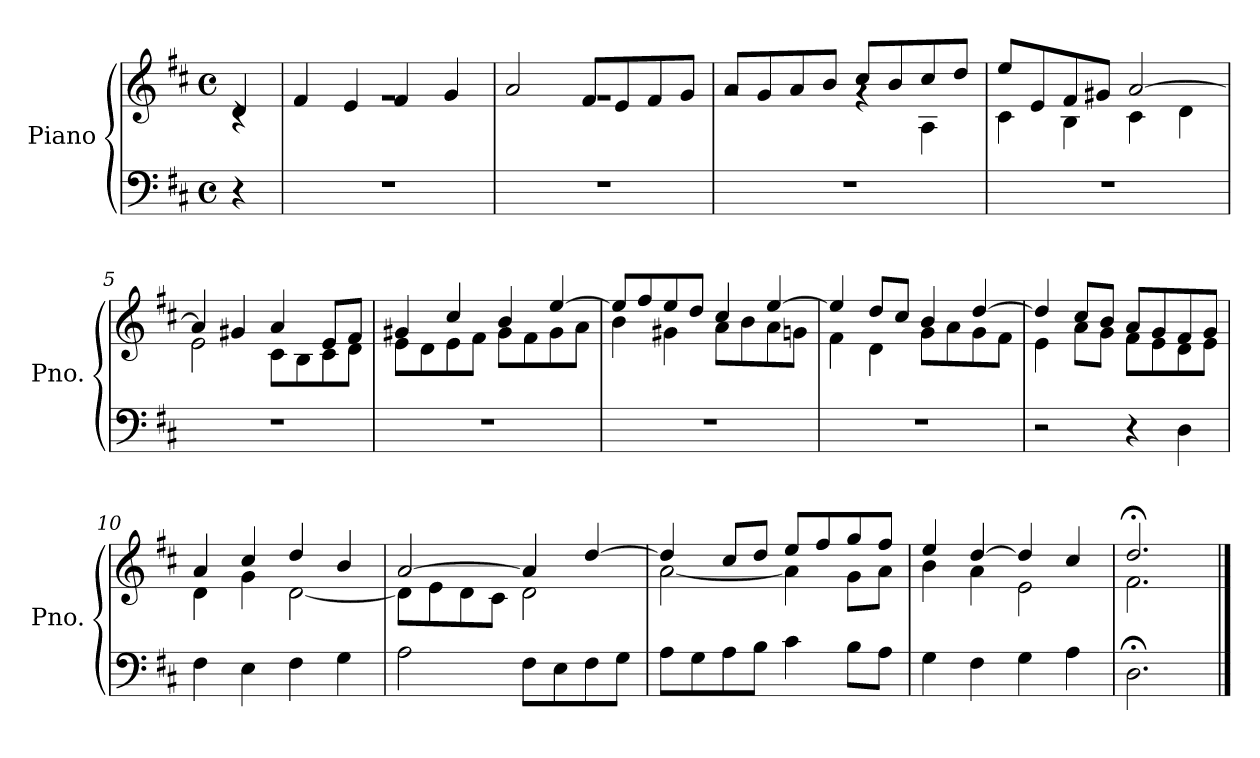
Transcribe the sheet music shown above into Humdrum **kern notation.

**kern	**kern
*part1	*part1
*staff2	*staff1
*I"Piano	*
*I'Pno.	*
*clefF4	*clefG2
*k[f#c#]	*k[f#c#]
*M4/4	*M4/4
*met(c)	*met(c)
=	=
*	*^
4r	4d/	4rc
=1	=1	=1
1r	4f#/	1rg
.	4e/	.
.	4f#/	.
.	4g/	.
=2	=2	=2
1r	2a/	1rg
.	8f#/L	.
.	8e/	.
.	8f#/	.
.	8g/J	.
=3	=3	=3
1r	8a/L	2rg
.	8g/	.
.	8a/	.
.	8b/J	.
.	8cc#/L	4rg
.	8b/	.
.	8cc#/	4A\
.	8dd/J	.
=4	=4	=4
1r	8ee/L	4c#\
.	8e/	.
.	8f#/	4B\
.	8g#X/J	.
.	[2a/	4c#\
.	.	4d\
=5	=5	=5
1r	4a/]	2e\
.	4g#X/	.
.	4a/	8c#\L
.	.	8B\
.	8e/L	8c#\
.	8f#/J	8d\J
=6	=6	=6
1r	4g#X/	8e\L
.	.	8d\
.	4cc#/	8e\
.	.	8f#\J
.	4b/	8g#\L
.	.	8f#\
.	[4ee/	8g#\
.	.	8a\J
!!LO:LB:g=z	!!
=7	=7	=7
1r	8ee/L]	4b\
.	8ff#/	.
.	8ee/	4g#X\
.	8dd/J	.
.	4cc#/	8a\L
.	.	8b\
.	[4ee/	8a\
.	.	8gn\J
=8	=8	=8
1r	4ee/]	4f#\
.	8dd/L	4d\
.	8cc#/J	.
.	4b/	8g\L
.	.	8a\
.	[4dd/	8g\
.	.	8f#\J
=9	=9	=9
2r	4dd/]	4e\
.	8cc#/L	8a\L
.	8b/J	8g\J
4r	8a/L	8f#\L
.	8g/	8e\
4D\	8f#/	8d\
.	8g/J	8e\J
=10	=10	=10
4F#\	4a/	4d\
4E\	4cc#/	4g\
4F#\	4dd/	[2d\
4G\	4b/	.
=11	=11	=11
2A\	[2a/	8d\L]
.	.	8e\
.	.	8d\
.	.	8c#\J
8F#\L	4a/]	2d\
8E\	.	.
8F#\	[4dd/	.
8G\J	.	.
=12	=12	=12
8A\L	4dd/]	[2a\
8G\	.	.
8A\	8cc#/L	.
8B\J	8dd/J	.
4c#\	8ee/L	4a\]
.	8ff#/	.
8B\L	8gg/	8g\L
8A\J	8ff#/J	8a\J
!!LO:LB:g=z	!!
=13	=13	=13
4G\	4ee/	4b\
4F#\	[4dd/	4a\
4G\	4dd/]	2e\
4A\	4cc#/	.
=14	=14	=14
2.D;\	2.dd;</	2.f#\
*	*v	*v
==	==
*-	*-
